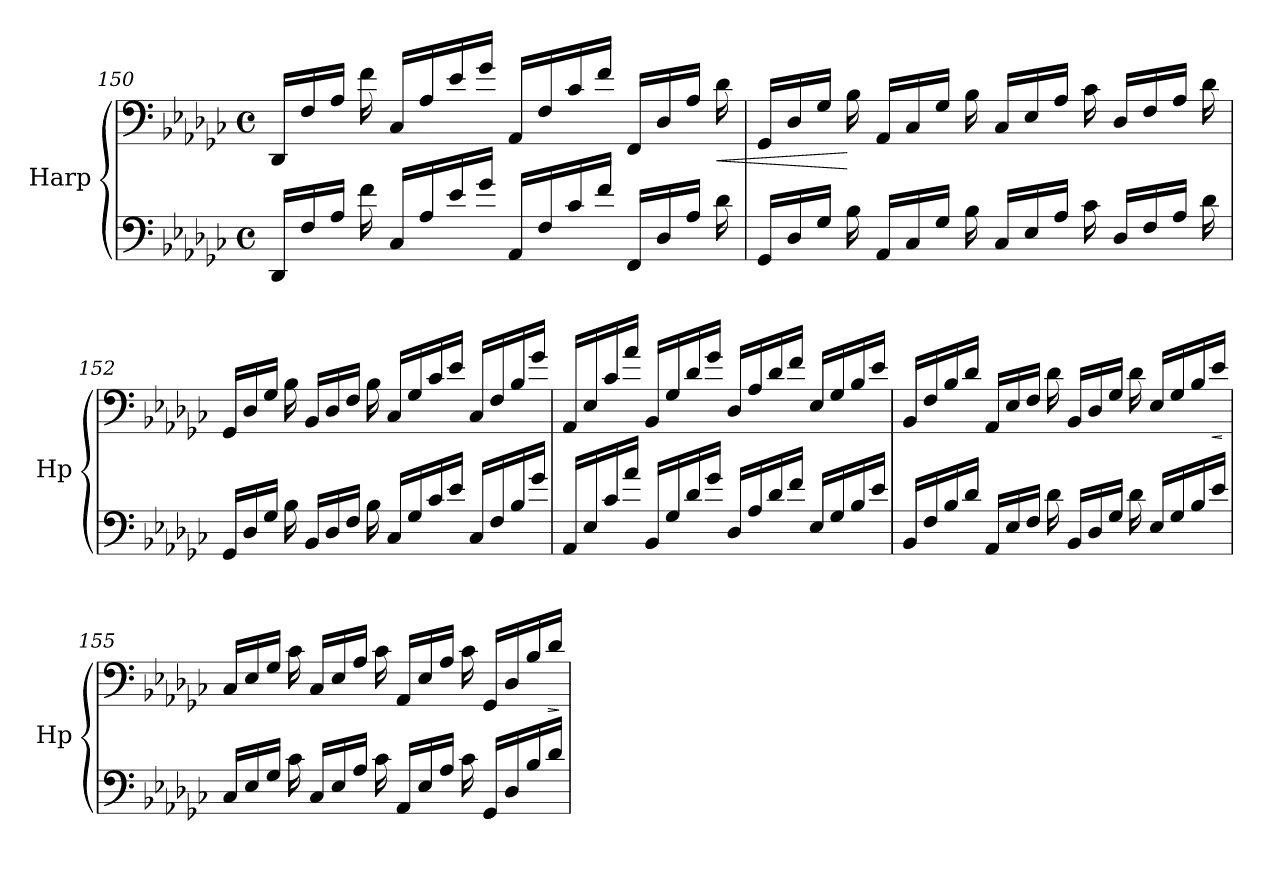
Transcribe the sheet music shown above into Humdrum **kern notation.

**kern	**kern	**dynam
*part1	*part1	*part1
*staff2	*staff1	*staff1/2
*I"Harp	*	*
*I'Hp	*	*
*clefF4	*clefF4	*
*k[b-e-a-d-g-c-]	*k[b-e-a-d-g-c-]	*
*G-:	*G-:	*
*M4/4	*M4/4	*
*met(c)	*met(c)	*
=150	=150	=150
16DD-/LL	16DD-/LL	.
16F/	16F/	.
16A-/JJ	16A-/JJ	.
16f\	16f\	.
16C-/LL	16C-/LL	.
16A-/	16A-/	.
16e-\	16e-\	.
16g-\JJ	16g-\JJ	.
16AA-/LL	16AA-/LL	.
16F/	16F/	.
16c-\	16c-\	.
16f\JJ	16f\JJ	.
16FF/LL	16FF/LL	.
16D-/	16D-/	.
16A-/JJ	16A-/JJ	.
!	!	!LO:HP:b
16d-\	16d-\	<
=151	=151	=151
16GG-/LL	16GG-/LL	.
16D-/	16D-/	.
16G-/JJ	16G-/JJ	.
16B-\	16B-\	[
16AA-/LL	16AA-/LL	.
16C-/	16C-/	.
16G-/JJ	16G-/JJ	.
16B-\	16B-\	.
16C-/LL	16C-/LL	.
16E-/	16E-/	.
16A-/JJ	16A-/JJ	.
16c-\	16c-\	.
16D-/LL	16D-/LL	.
16F/	16F/	.
16A-/JJ	16A-/JJ	.
16d-\	16d-\	.
!!LO:LB:g=z
=152	=152	=152
!	!	!LO:DY:a=2
!	!	!LO:DY:n=1:a
16GG-/LL	16GG-/LL	mf mf
16D-/	16D-/	.
16G-/JJ	16G-/JJ	.
16B-\	16B-\	.
16BB-/LL	16BB-/LL	.
16D-/	16D-/	.
16F/JJ	16F/JJ	.
16B-\	16B-\	.
16C-/LL	16C-/LL	.
16G-/	16G-/	.
16c-\	16c-\	.
16e-\JJ	16e-\JJ	.
16C-/LL	16C-/LL	.
16F/	16F/	.
16B-\	16B-\	.
16g-\JJ	16g-\JJ	.
=153	=153	=153
16AA-/LL	16AA-/LL	.
16E-/	16E-/	.
16c-\	16c-\	.
16a-\JJ	16a-\JJ	.
16BB-/LL	16BB-/LL	.
16G-/	16G-/	.
16d-\	16d-\	.
16g-\JJ	16g-\JJ	.
16D-/LL	16D-/LL	.
16A-/	16A-/	.
16d-\	16d-\	.
16f\JJ	16f\JJ	.
16E-/LL	16E-/LL	.
16G-/	16G-/	.
16B-\	16B-\	.
!	!	!LO:DY:b=2
!	!	!LO:DY:n=1:b
16e-\JJ	16e-\JJ	mp mp
=154	=154	=154
16BB-/LL	16BB-/LL	.
16F/	16F/	.
16B-\	16B-\	.
16d-\JJ	16d-\JJ	.
16AA-/LL	16AA-/LL	.
16E-/	16E-/	.
16F/JJ	16F/JJ	.
16d-\	16d-\	.
16BB-/LL	16BB-/LL	.
16D-/	16D-/	.
16G-/JJ	16G-/JJ	.
16d-\	16d-\	.
16E-/LL	16E-/LL	.
16G-/	16G-/	.
16B-\	16B-\	.
!	!	!LO:HP:b
16e-\JJ	16e-\JJ	<
.	.	[
=155	=155	=155
16C-/LL	16C-/LL	.
16E-/	16E-/	.
16G-/JJ	16G-/JJ	.
16c-\	16c-\	.
16C-/LL	16C-/LL	.
16E-/	16E-/	.
16A-/JJ	16A-/JJ	.
16c-\	16c-\	.
16AA-/LL	16AA-/LL	.
16E-/	16E-/	.
16A-/JJ	16A-/JJ	.
16c-\	16c-\	.
16GG-/LL	16GG-/LL	.
16D-/	16D-/	.
16B-\	16B-\	.
!	!	!LO:HP:b
!	!	!LO:DY:n=1:b=2
!	!	!LO:DY:n=2:b
16d-\JJ	16d-\JJ	> mf mf
.	.	]
=	=	=
*-	*-	*-
